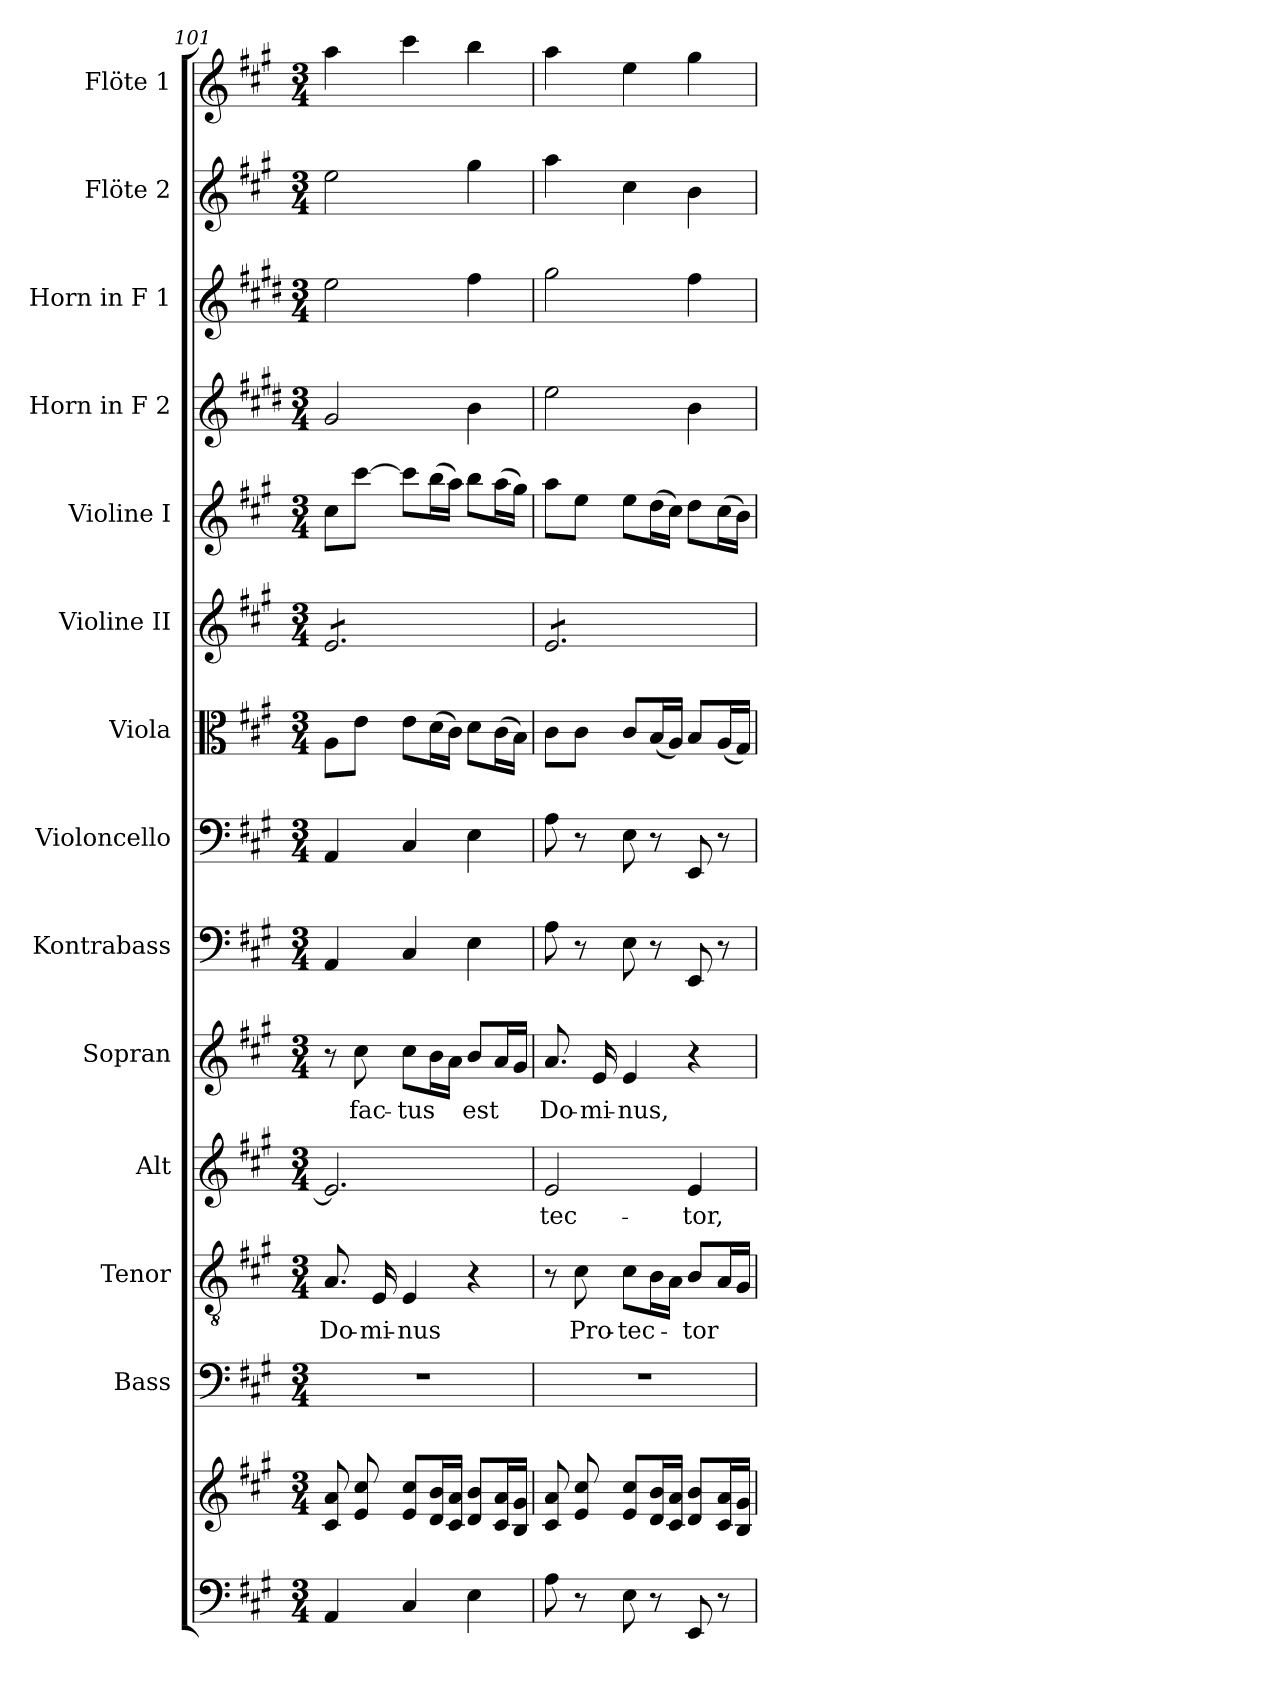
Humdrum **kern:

**kern	**kern	**kern	**kern	**text	**kern	**text	**kern	**text	**kern	**kern	**kern	**kern	**kern	**kern	**kern	**kern	**kern
*part14	*part14	*part13	*part12	*part12	*part11	*part11	*part10	*part10	*part9	*part8	*part7	*part6	*part5	*part4	*part3	*part2	*part1
*staff15	*staff14	*staff13	*staff12	*staff12	*staff11	*staff11	*staff10	*staff10	*staff9	*staff8	*staff7	*staff6	*staff5	*staff4	*staff3	*staff2	*staff1
*	*	*I"Bass	*I"Tenor	*	*I"Alt	*	*I"Sopran	*	*I"Kontrabass	*I"Violoncello	*I"Viola	*I"Violine II	*I"Violine I	*I"Horn in F 2	*I"Horn in F 1	*I"Flöte 2	*I"Flöte 1
*	*	*I'B.	*I'T.	*	*I'A.	*	*I'S.	*	*I'Kb.	*I'Vc.	*I'Vla.	*I'Vl. II	*I'Vl. I	*	*	*I'Fl. 2	*I'Fl. 1
*clefF4	*clefG2	*clefF4	*clefGv2	*	*clefG2	*	*clefG2	*	*clefF4	*clefF4	*clefC3	*clefG2	*clefG2	*clefG2	*clefG2	*clefG2	*clefG2
*	*	*	*	*	*	*	*	*	*ITrd7c12	*	*	*	*	*ITrd4c7	*ITrd4c7	*	*
*k[f#c#g#]	*k[f#c#g#]	*k[f#c#g#]	*k[f#c#g#]	*	*k[f#c#g#]	*	*k[f#c#g#]	*	*k[f#c#g#]	*k[f#c#g#]	*k[f#c#g#]	*k[f#c#g#]	*k[f#c#g#]	*k[f#c#g#]	*k[f#c#g#]	*k[f#c#g#]	*k[f#c#g#]
*A:	*A:	*A:	*A:	*	*A:	*	*A:	*	*A:	*A:	*A:	*A:	*A:	*A:	*A:	*A:	*A:
*M3/4	*M3/4	*M3/4	*M3/4	*	*M3/4	*	*M3/4	*	*M3/4	*M3/4	*M3/4	*M3/4	*M3/4	*M3/4	*M3/4	*M3/4	*M3/4
=101	=101	=101	=101	=101	=101	=101	=101	=101	=101	=101	=101	=101	=101	=101	=101	=101	=101
!	!	!	!	!LO:LY:b	!	!	!	!	!	!	!	!	!	!	!	!	!
*	*	*	*	*	*	*	*	*	*	*	*	*tremolo	*	*	*	*	*
4AA/	8c#/ 8a/	2.r	8.A/	Do-	2.e/]	.	8r	.	4AAA/	4AA/	8A\L	8e/L	8cc#\L	2c#/	2a\	2ee\	4aa\
!	!	!	!	!	!	!	!	!LO:LY:b	!	!	!	!	!	!	!	!	!
.	8e/ 8cc#/	.	.	.	.	.	8cc#\	fac-	.	.	8e\J	8e/	[8ccc#\J	.	.	.	.
!	!	!	!	!LO:LY:b	!	!	!	!	!	!	!	!	!	!	!	!	!
.	.	.	16E/	-mi-	.	.	.	.	.	.	.	.	.	.	.	.	.
!	!	!	!	!LO:LY:b	!	!	!	!LO:LY:b	!	!	!	!	!	!	!	!	!
4C#/	8e/ 8cc#/L	.	4E/	-nus	.	.	8cc#\L	-tus	4CC#/	4C#/	8e\L	8e/	8ccc#\L]	.	.	.	4ccc#\
.	16d/ 16b/L	.	.	.	.	.	16b\L	.	.	.	(>16d\L	8e/	(>16bb\L	.	.	.	.
.	16c#/ 16a/JJ	.	.	.	.	.	16a\JJ	.	.	.	16c#\JJ)	.	16aa\JJ)	.	.	.	.
!	!	!	!	!	!	!	!	!LO:LY:b	!	!	!	!	!	!	!	!	!
4E\	8d/ 8b/L	.	4r	.	.	.	8b/L	est	4EE\	4E\	8d\L	8e/	8bb\L	4e\	4b\	4gg#\	4bb\
.	16c#/ 16a/L	.	.	.	.	.	16a/L	.	.	.	(>16c#\L	8e/J	(>16aa\L	.	.	.	.
.	16B/ 16g#/JJ	.	.	.	.	.	16g#/JJ	.	.	.	16B\JJ)	.	16gg#\JJ)	.	.	.	.
=102	=102	=102	=102	=102	=102	=102	=102	=102	=102	=102	=102	=102	=102	=102	=102	=102	=102
!	!	!	!	!	!	!LO:LY:b	!	!LO:LY:b	!	!	!	!	!	!	!	!	!
8A\	8c#/ 8a/	2.r	8r	.	2e/	-tec-	8.a/	Do-	8AA\	8A\	8c#\L	8e/L	8aa\L	2a\	2cc#\	4aa\	4aa\
!	!	!	!	!LO:LY:b	!	!	!	!	!	!	!	!	!	!	!	!	!
8r	8e/ 8cc#/	.	8c#\	Pro-	.	.	.	.	8r	8r	8c#\J	8e/	8ee\J	.	.	.	.
!	!	!	!	!	!	!	!	!LO:LY:b	!	!	!	!	!	!	!	!	!
.	.	.	.	.	.	.	16e/	-mi-	.	.	.	.	.	.	.	.	.
!	!	!	!	!LO:LY:b	!	!	!	!LO:LY:b	!	!	!	!	!	!	!	!	!
8E\	8e/ 8cc#/L	.	8c#\L	-tec-	.	.	4e/	-nus,	8EE\	8E\	8c#/L	8e/	8ee\L	.	.	4cc#\	4ee\
8r	16d/ 16b/L	.	16B\L	.	.	.	.	.	8r	8r	(<16B/L	8e/	(>16dd\L	.	.	.	.
.	16c#/ 16a/JJ	.	16A\JJ	.	.	.	.	.	.	.	16A/JJ)	.	16cc#\JJ)	.	.	.	.
!	!	!	!	!LO:LY:b	!	!LO:LY:b	!	!	!	!	!	!	!	!	!	!	!
8EE/	8d/ 8b/L	.	8B/L	-tor	4e/	-tor,	4r	.	8EEE/	8EE/	8B/L	8e/	8dd\L	4e\	4b\	4b\	4gg#\
8r	16c#/ 16a/L	.	16A/L	.	.	.	.	.	8r	8r	(<16A/L	8e/J	(>16cc#\L	.	.	.	.
*	*	*	*	*	*	*	*	*	*	*	*	*Xtremolo	*	*	*	*	*
.	16B/ 16g#/JJ	.	16G#/JJ	.	.	.	.	.	.	.	16G#/JJ)	.	16b\JJ)	.	.	.	.
=	=	=	=	=	=	=	=	=	=	=	=	=	=	=	=	=	=
*-	*-	*-	*-	*-	*-	*-	*-	*-	*-	*-	*-	*-	*-	*-	*-	*-	*-
